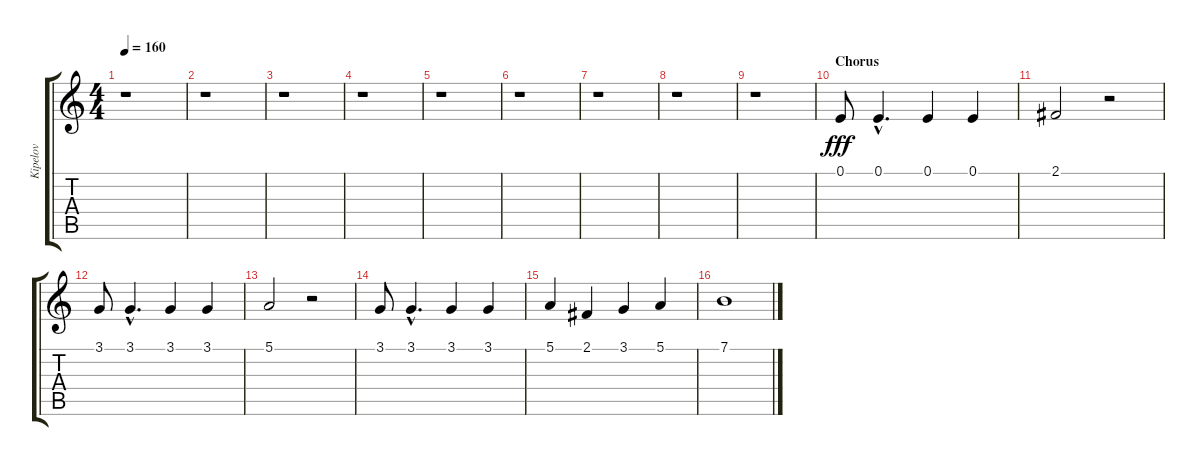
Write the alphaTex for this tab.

\track ("Kipelov" "Kipelov") {instrument tenorsax}
\staff {score tabs}
\tuning (E4 B3 G3 D3 A2 E2) {hide}
\ts (4 4)
\tempo 160
\clef g2
\ks c
r.1{dy f} |
r.1 |
r.1 |
r.1 |
r.1 |
r.1 |
r.1 |
r.1 |
r.1 |
\section ("" "Chorus")
0.1.8{dy fff} 0.1{hac}.4{d} 0.1.4 0.1.4 |
2.1.2 r.2 |
3.1.8 3.1{hac}.4{d} 3.1.4 3.1.4 |
5.1.2 r.2 |
3.1.8 3.1{hac}.4{d} 3.1.4 3.1.4 |
5.1.4 2.1.4 3.1.4 5.1.4 |
7.1.1
